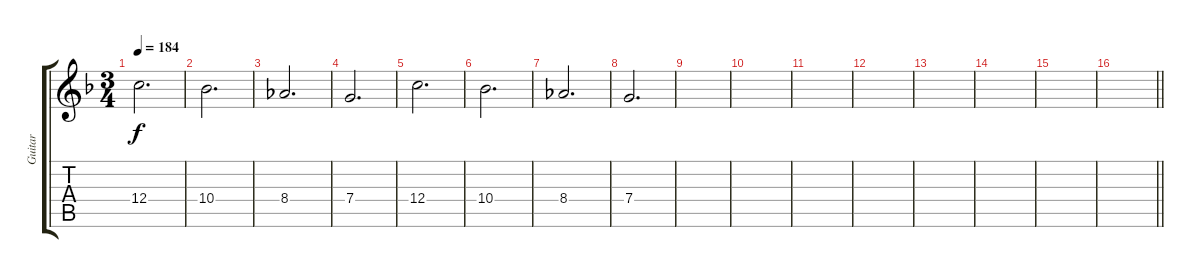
\track ("Guitar" "Guitar") {instrument distortionguitar}
\staff {score tabs}
\tuning (D4 A3 F3 C3 G2 C2) {hide}
\ts (3 4)
\tempo 184
\clef g2
\ks f
12.4.2{d dy f} |
10.4.2{d} |
8.4.2{d} |
7.4.2{d} |
12.4.2{d} |
10.4.2{d} |
8.4.2{d} |
7.4.2{d} |
|
|
|
|
|
|
|
\barLineRight lightlight
